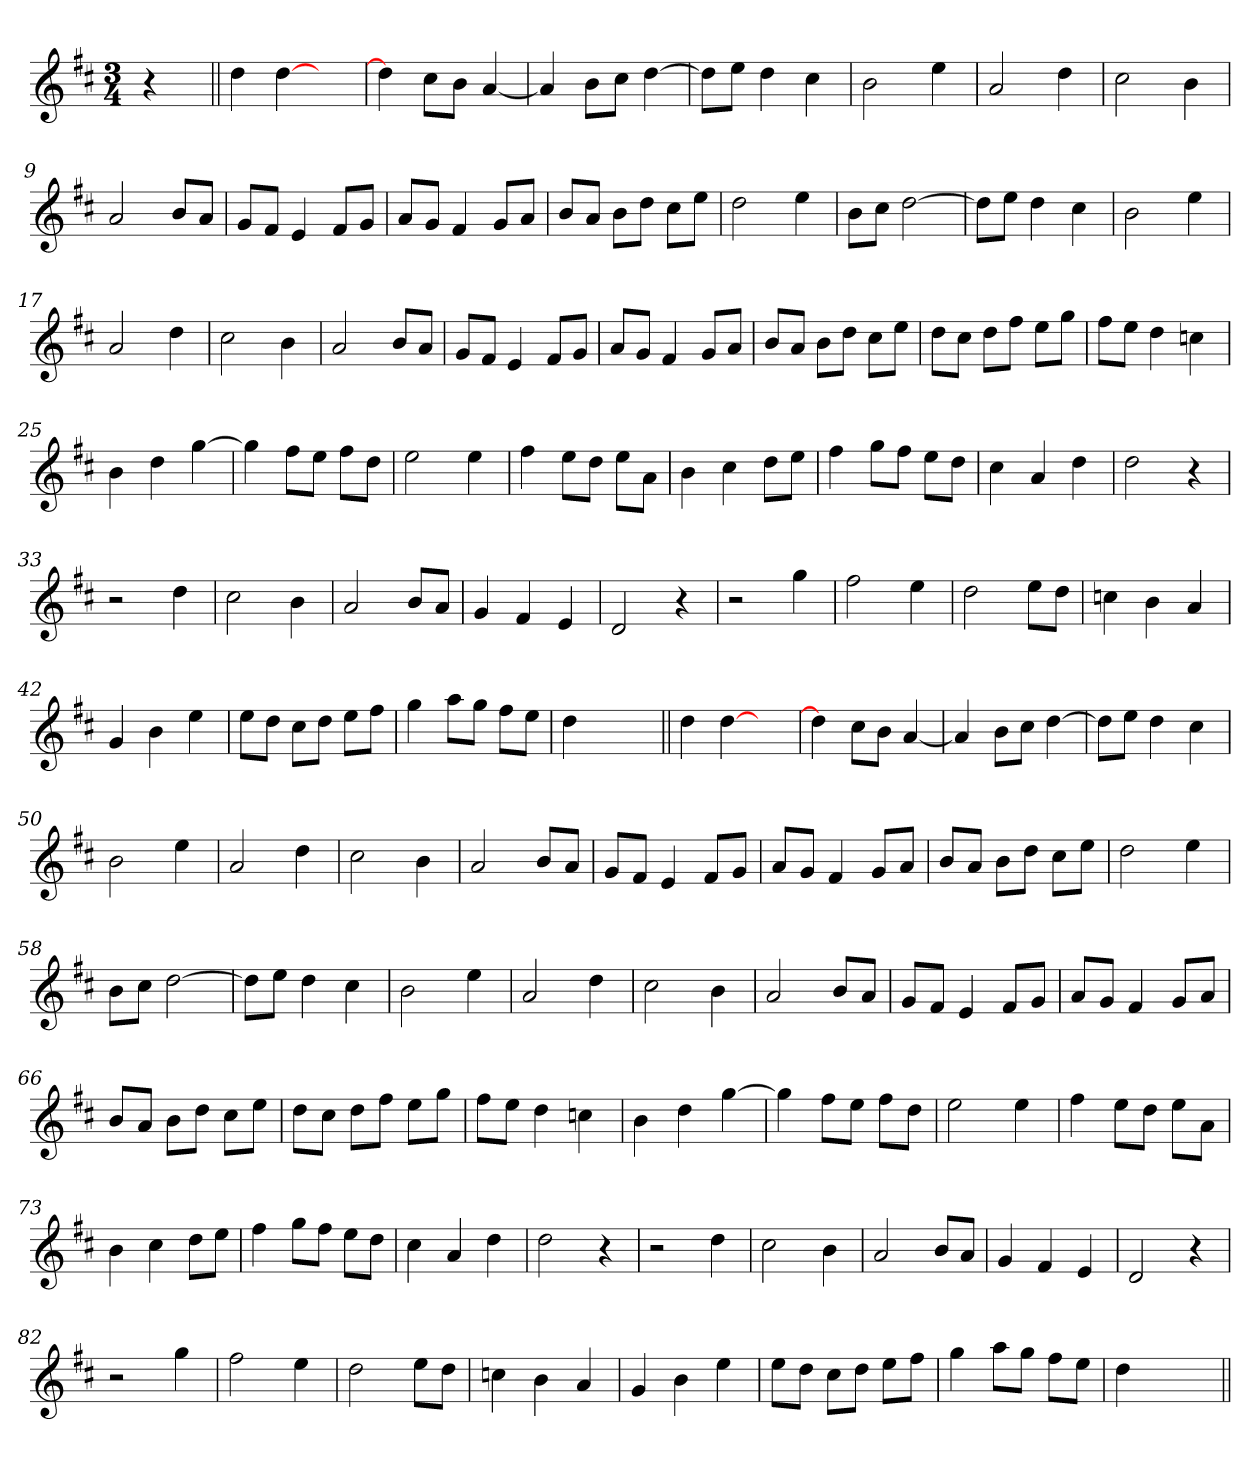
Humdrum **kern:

**kern
*part1
*staff1
*clefG2
*k[f#c#]
*D:
*M3/4
=1
4r
=2||
4dd\
[4dd\
4ryy
=3
4dd\]
8cc#\L
8b\J
[4a/
=4
4a/]
8b\L
8cc#\J
[4dd\
=5
8dd\L]
8ee\J
4dd\
4cc#\
=6
2b\
4ee\
=7
2a/
4dd\
=8
2cc#\
4b\
=9
2a/
8b/L
8a/J
=10
8g/L
8f#/J
4e/
8f#/L
8g/J
!!LO:LB:g=z
=11
8a/L
8g/J
4f#/
8g/L
8a/J
=12
8b/L
8a/J
8b\L
8dd\J
8cc#\L
8ee\J
=13
2dd\
4ee\
=14
8b\L
8cc#\J
[2dd\
=15
8dd\L]
8ee\J
4dd\
4cc#\
=16
2b\
4ee\
=17
2a/
4dd\
=18
2cc#\
4b\
=19
2a/
8b/L
8a/J
=20
8g/L
8f#/J
4e/
8f#/L
8g/J
!!LO:LB:g=z
=21
8a/L
8g/J
4f#/
8g/L
8a/J
=22
8b/L
8a/J
8b\L
8dd\J
8cc#\L
8ee\J
=23
8dd\L
8cc#\J
8dd\L
8ff#\J
8ee\L
8gg\J
=24
8ff#\L
8ee\J
4dd\
4ccn\
=25
4b\
4dd\
[4gg\
=26
4gg\]
8ff#\L
8ee\J
8ff#\L
8dd\J
=27
2ee\
4ee\
=28
4ff#\
8ee\L
8dd\J
8ee\L
8a\J
!!LO:LB:g=z
=29
4b\
4cc#\
8dd\L
8ee\J
=30
4ff#\
8gg\L
8ff#\J
8ee\L
8dd\J
=31
4cc#\
4a/
4dd\
=32
2dd\
4r
=33
2r
4dd\
=34
2cc#\
4b\
=35
2a/
8b/L
8a/J
=36
4g/
4f#/
4e/
=37
2d/
4r
=38
2r
4gg\
=39
2ff#\
4ee\
!!LO:LB:g=z
=40
2dd\
8ee\L
8dd\J
=41
4ccn\
4b\
4a/
=42
4g/
4b\
4ee\
=43
8ee\L
8dd\J
8cc#\L
8dd\J
8ee\L
8ff#\J
=44
4gg\
8aa\L
8gg\J
8ff#\L
8ee\J
=45
4dd\
2ryy
=46||
4dd\
[4dd\
4ryy
=47
4dd\]
8cc#\L
8b\J
[4a/
=48
4a/]
8b\L
8cc#\J
[4dd\
!!LO:LB:g=z
=49
8dd\L]
8ee\J
4dd\
4cc#\
=50
2b\
4ee\
=51
2a/
4dd\
=52
2cc#\
4b\
=53
2a/
8b/L
8a/J
=54
8g/L
8f#/J
4e/
8f#/L
8g/J
=55
8a/L
8g/J
4f#/
8g/L
8a/J
=56
8b/L
8a/J
8b\L
8dd\J
8cc#\L
8ee\J
=57
2dd\
4ee\
=58
8b\L
8cc#\J
[2dd\
!!LO:LB:g=z
=59
8dd\L]
8ee\J
4dd\
4cc#\
=60
2b\
4ee\
=61
2a/
4dd\
=62
2cc#\
4b\
=63
2a/
8b/L
8a/J
=64
8g/L
8f#/J
4e/
8f#/L
8g/J
=65
8a/L
8g/J
4f#/
8g/L
8a/J
=66
8b/L
8a/J
8b\L
8dd\J
8cc#\L
8ee\J
=67
8dd\L
8cc#\J
8dd\L
8ff#\J
8ee\L
8gg\J
!!LO:LB:g=z
=68
8ff#\L
8ee\J
4dd\
4ccn\
=69
4b\
4dd\
[4gg\
=70
4gg\]
8ff#\L
8ee\J
8ff#\L
8dd\J
=71
2ee\
4ee\
=72
4ff#\
8ee\L
8dd\J
8ee\L
8a\J
=73
4b\
4cc#\
8dd\L
8ee\J
=74
4ff#\
8gg\L
8ff#\J
8ee\L
8dd\J
=75
4cc#\
4a/
4dd\
=76
2dd\
4r
!!LO:LB:g=z
=77
2r
4dd\
=78
2cc#\
4b\
=79
2a/
8b/L
8a/J
=80
4g/
4f#/
4e/
=81
2d/
4r
=82
2r
4gg\
=83
2ff#\
4ee\
=84
2dd\
8ee\L
8dd\J
=85
4ccn\
4b\
4a/
=86
4g/
4b\
4ee\
=87
8ee\L
8dd\J
8cc#\L
8dd\J
8ee\L
8ff#\J
!!LO:LB:g=z
=88
4gg\
8aa\L
8gg\J
8ff#\L
8ee\J
=89
4dd\
2ryy
=||
*-
